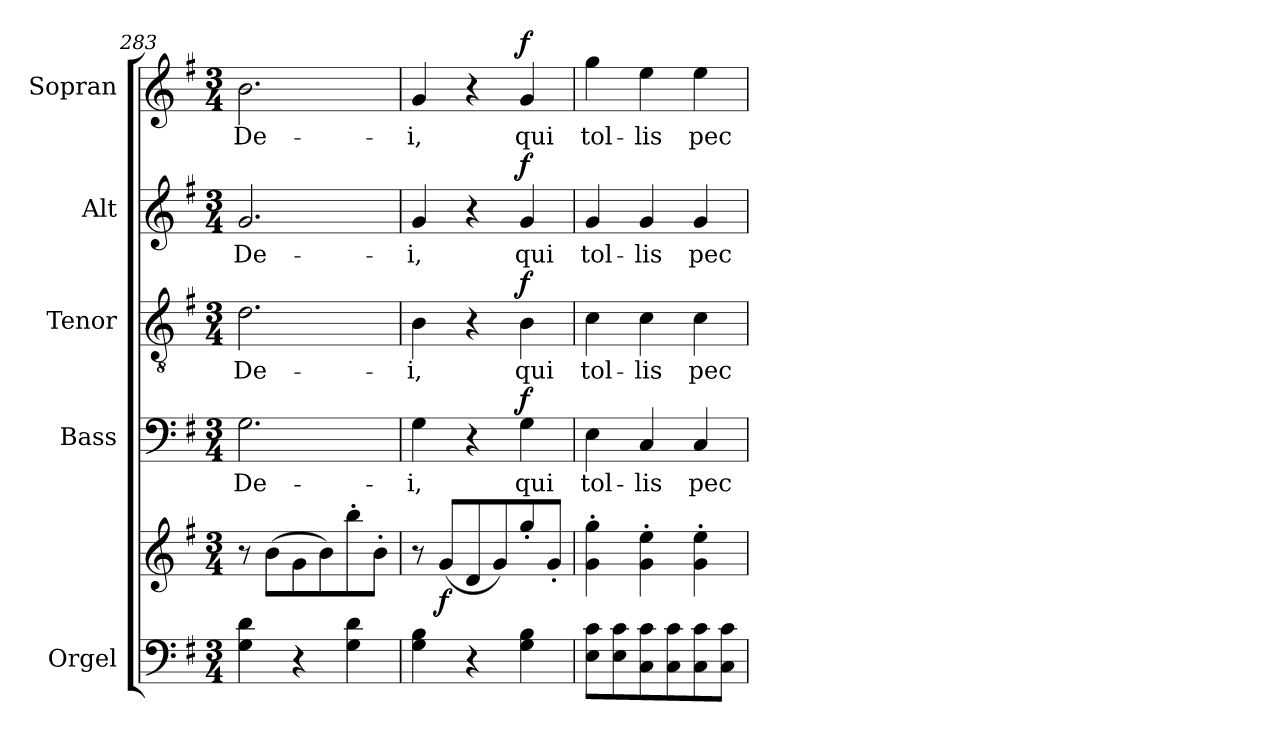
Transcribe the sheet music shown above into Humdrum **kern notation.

**kern	**kern	**dynam	**kern	**text	**dynam	**kern	**text	**dynam	**kern	**text	**dynam	**kern	**text	**dynam
*part5	*part5	*part5	*part4	*part4	*part4	*part3	*part3	*part3	*part2	*part2	*part2	*part1	*part1	*part1
*staff6	*staff5	*staff5/6	*staff4	*staff4	*staff4	*staff3	*staff3	*staff3	*staff2	*staff2	*staff2	*staff1	*staff1	*staff1
*I"Orgel	*	*	*I"Bass	*	*	*I"Tenor	*	*	*I"Alt	*	*	*I"Sopran	*	*
*I'Org.	*	*	*I'B.	*	*	*I'T.	*	*	*I'A.	*	*	*I'S.	*	*
*clefF4	*clefG2	*	*clefF4	*	*	*clefGv2	*	*	*clefG2	*	*	*clefG2	*	*
*k[f#]	*k[f#]	*	*k[f#]	*	*	*k[f#]	*	*	*k[f#]	*	*	*k[f#]	*	*
*G:	*G:	*	*G:	*	*	*G:	*	*	*G:	*	*	*G:	*	*
*M3/4	*M3/4	*	*M3/4	*	*	*M3/4	*	*	*M3/4	*	*	*M3/4	*	*
=283	=283	=283	=283	=283	=283	=283	=283	=283	=283	=283	=283	=283	=283	=283
!	!	!	!	!LO:LY:b	!	!	!LO:LY:b	!	!	!LO:LY:b	!	!	!LO:LY:b	!
4G\ 4d\	8r	.	2.G\	De-	.	2.d\	De-	.	2.g/	De-	.	2.b\	De-	.
.	(>8b\L	.	.	.	.	.	.	.	.	.	.	.	.	.
4r	8g\	.	.	.	.	.	.	.	.	.	.	.	.	.
.	8b\)	.	.	.	.	.	.	.	.	.	.	.	.	.
4G\ 4d\	8bb'>\	.	.	.	.	.	.	.	.	.	.	.	.	.
.	8b'>\J	.	.	.	.	.	.	.	.	.	.	.	.	.
=284	=284	=284	=284	=284	=284	=284	=284	=284	=284	=284	=284	=284	=284	=284
!	!	!	!	!LO:LY:b	!	!	!LO:LY:b	!	!	!LO:LY:b	!	!	!LO:LY:b	!
4G\ 4B\	8r	.	4G\	-i,	.	4B\	-i,	.	4g/	-i,	.	4g/	-i,	.
!	!	!LO:DY:b	!	!	!	!	!	!	!	!	!	!	!	!
.	(<8g/L	f	.	.	.	.	.	.	.	.	.	.	.	.
4r	8d/	.	4r	.	.	4r	.	.	4r	.	.	4r	.	.
.	8g/)	.	.	.	.	.	.	.	.	.	.	.	.	.
!	!	!	!	!LO:LY:b	!LO:DY:a	!	!LO:LY:b	!LO:DY:a	!	!LO:LY:b	!LO:DY:a	!	!LO:LY:b	!LO:DY:a
4G\ 4B\	8gg'</	.	4G\	qui	f	4B\	qui	f	4g/	qui	f	4g/	qui	f
.	8g'</J	.	.	.	.	.	.	.	.	.	.	.	.	.
=285	=285	=285	=285	=285	=285	=285	=285	=285	=285	=285	=285	=285	=285	=285
!	!	!	!	!LO:LY:b	!	!	!LO:LY:b	!	!	!LO:LY:b	!	!	!LO:LY:b	!
8E\ 8c\L	4g\'> 4gg\'>	.	4E\	tol-	.	4c\	tol-	.	4g/	tol-	.	4gg\	tol-	.
8E\ 8c\	.	.	.	.	.	.	.	.	.	.	.	.	.	.
!	!	!	!	!LO:LY:b	!	!	!LO:LY:b	!	!	!LO:LY:b	!	!	!LO:LY:b	!
8C\ 8c\	4g\'> 4ee\'>	.	4C/	-lis	.	4c\	-lis	.	4g/	-lis	.	4ee\	-lis	.
8C\ 8c\	.	.	.	.	.	.	.	.	.	.	.	.	.	.
!	!	!	!	!LO:LY:b	!	!	!LO:LY:b	!	!	!LO:LY:b	!	!	!LO:LY:b	!
8C\ 8c\	4g\'> 4ee\'>	.	4C/	pec-	.	4c\	pec-	.	4g/	pec-	.	4ee\	pec-	.
8C\ 8c\J	.	.	.	.	.	.	.	.	.	.	.	.	.	.
=	=	=	=	=	=	=	=	=	=	=	=	=	=	=
*-	*-	*-	*-	*-	*-	*-	*-	*-	*-	*-	*-	*-	*-	*-
